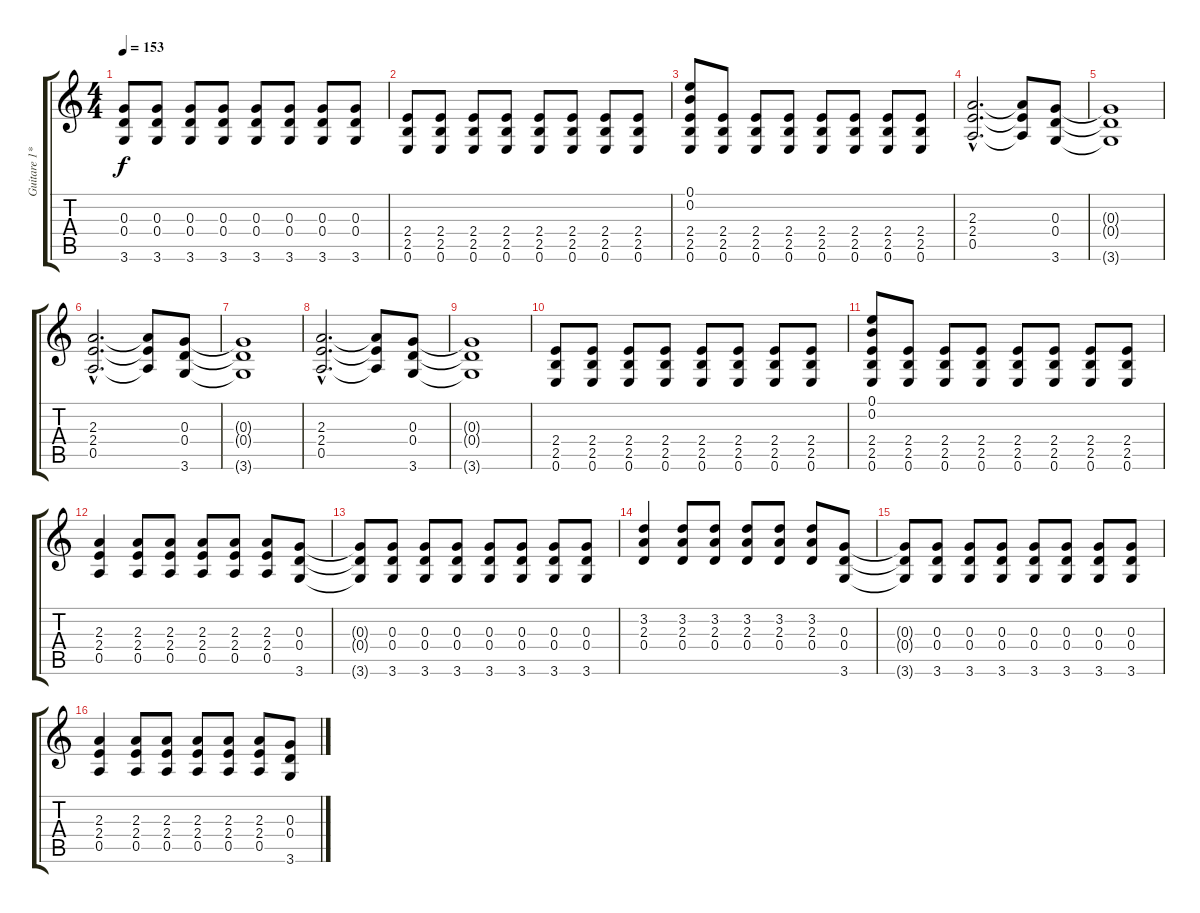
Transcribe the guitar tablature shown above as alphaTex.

\track ("Guitare 1*" "Guitare 1*") {instrument overdrivenguitar}
\staff {score tabs}
\tuning (E4 B3 G3 D3 A2 E2) {hide}
\ts (4 4)
\tempo 153
\clef g2
\ks c
(0.3{t} 0.4{t} 3.6{t}).8{dy f} (0.3 0.4 3.6).8 (0.3 0.4 3.6).8 (0.3 0.4 3.6).8 (0.3 0.4 3.6).8 (0.3 0.4 3.6).8 (0.3 0.4 3.6).8 (0.3 0.4 3.6).8 |
(2.4 2.5 0.6).8 (2.4 2.5 0.6).8 (2.4 2.5 0.6).8 (2.4 2.5 0.6).8 (2.4 2.5 0.6).8 (2.4 2.5 0.6).8 (2.4 2.5 0.6).8 (2.4 2.5 0.6).8 |
(0.1 0.2 2.4 2.5 0.6).8 (2.4 2.5 0.6).8 (2.4 2.5 0.6).8 (2.4 2.5 0.6).8 (2.4 2.5 0.6).8 (2.4 2.5 0.6).8 (2.4 2.5 0.6).8 (2.4 2.5 0.6).8 |
(2.3{hac} 2.4{hac} 0.5{hac}).2{d} (2.3{t} 2.4{t} 0.5{t}).8 (0.3 0.4 3.6).8 |
(0.3{t} 0.4{t} 3.6{t}).1 |
(2.3{hac} 2.4{hac} 0.5{hac}).2{d} (2.3{t} 2.4{t} 0.5{t}).8 (0.3 0.4 3.6).8 |
(0.3{t} 0.4{t} 3.6{t}).1 |
(2.3{hac} 2.4{hac} 0.5{hac}).2{d} (2.3{t} 2.4{t} 0.5{t}).8 (0.3 0.4 3.6).8 |
(0.3{t} 0.4{t} 3.6{t}).1 |
(2.4 2.5 0.6).8 (2.4 2.5 0.6).8 (2.4 2.5 0.6).8 (2.4 2.5 0.6).8 (2.4 2.5 0.6).8 (2.4 2.5 0.6).8 (2.4 2.5 0.6).8 (2.4 2.5 0.6).8 |
(0.1 0.2 2.4 2.5 0.6).8 (2.4 2.5 0.6).8 (2.4 2.5 0.6).8 (2.4 2.5 0.6).8 (2.4 2.5 0.6).8 (2.4 2.5 0.6).8 (2.4 2.5 0.6).8 (2.4 2.5 0.6).8 |
(2.3 2.4 0.5).4 (2.3 2.4 0.5).8 (2.3 2.4 0.5).8 (2.3 2.4 0.5).8 (2.3 2.4 0.5).8 (2.3 2.4 0.5).8 (0.3 0.4 3.6).8 |
(0.3{t} 0.4{t} 3.6{t}).8 (0.3 0.4 3.6).8 (0.3 0.4 3.6).8 (0.3 0.4 3.6).8 (0.3 0.4 3.6).8 (0.3 0.4 3.6).8 (0.3 0.4 3.6).8 (0.3 0.4 3.6).8 |
(3.2 2.3 0.4).4 (3.2 2.3 0.4).8 (3.2 2.3 0.4).8 (3.2 2.3 0.4).8 (3.2 2.3 0.4).8 (3.2 2.3 0.4).8 (0.3 0.4 3.6).8 |
(0.3{t} 0.4{t} 3.6{t}).8 (0.3 0.4 3.6).8 (0.3 0.4 3.6).8 (0.3 0.4 3.6).8 (0.3 0.4 3.6).8 (0.3 0.4 3.6).8 (0.3 0.4 3.6).8 (0.3 0.4 3.6).8 |
(2.3 2.4 0.5).4 (2.3 2.4 0.5).8 (2.3 2.4 0.5).8 (2.3 2.4 0.5).8 (2.3 2.4 0.5).8 (2.3 2.4 0.5).8 (0.3 0.4 3.6).8
